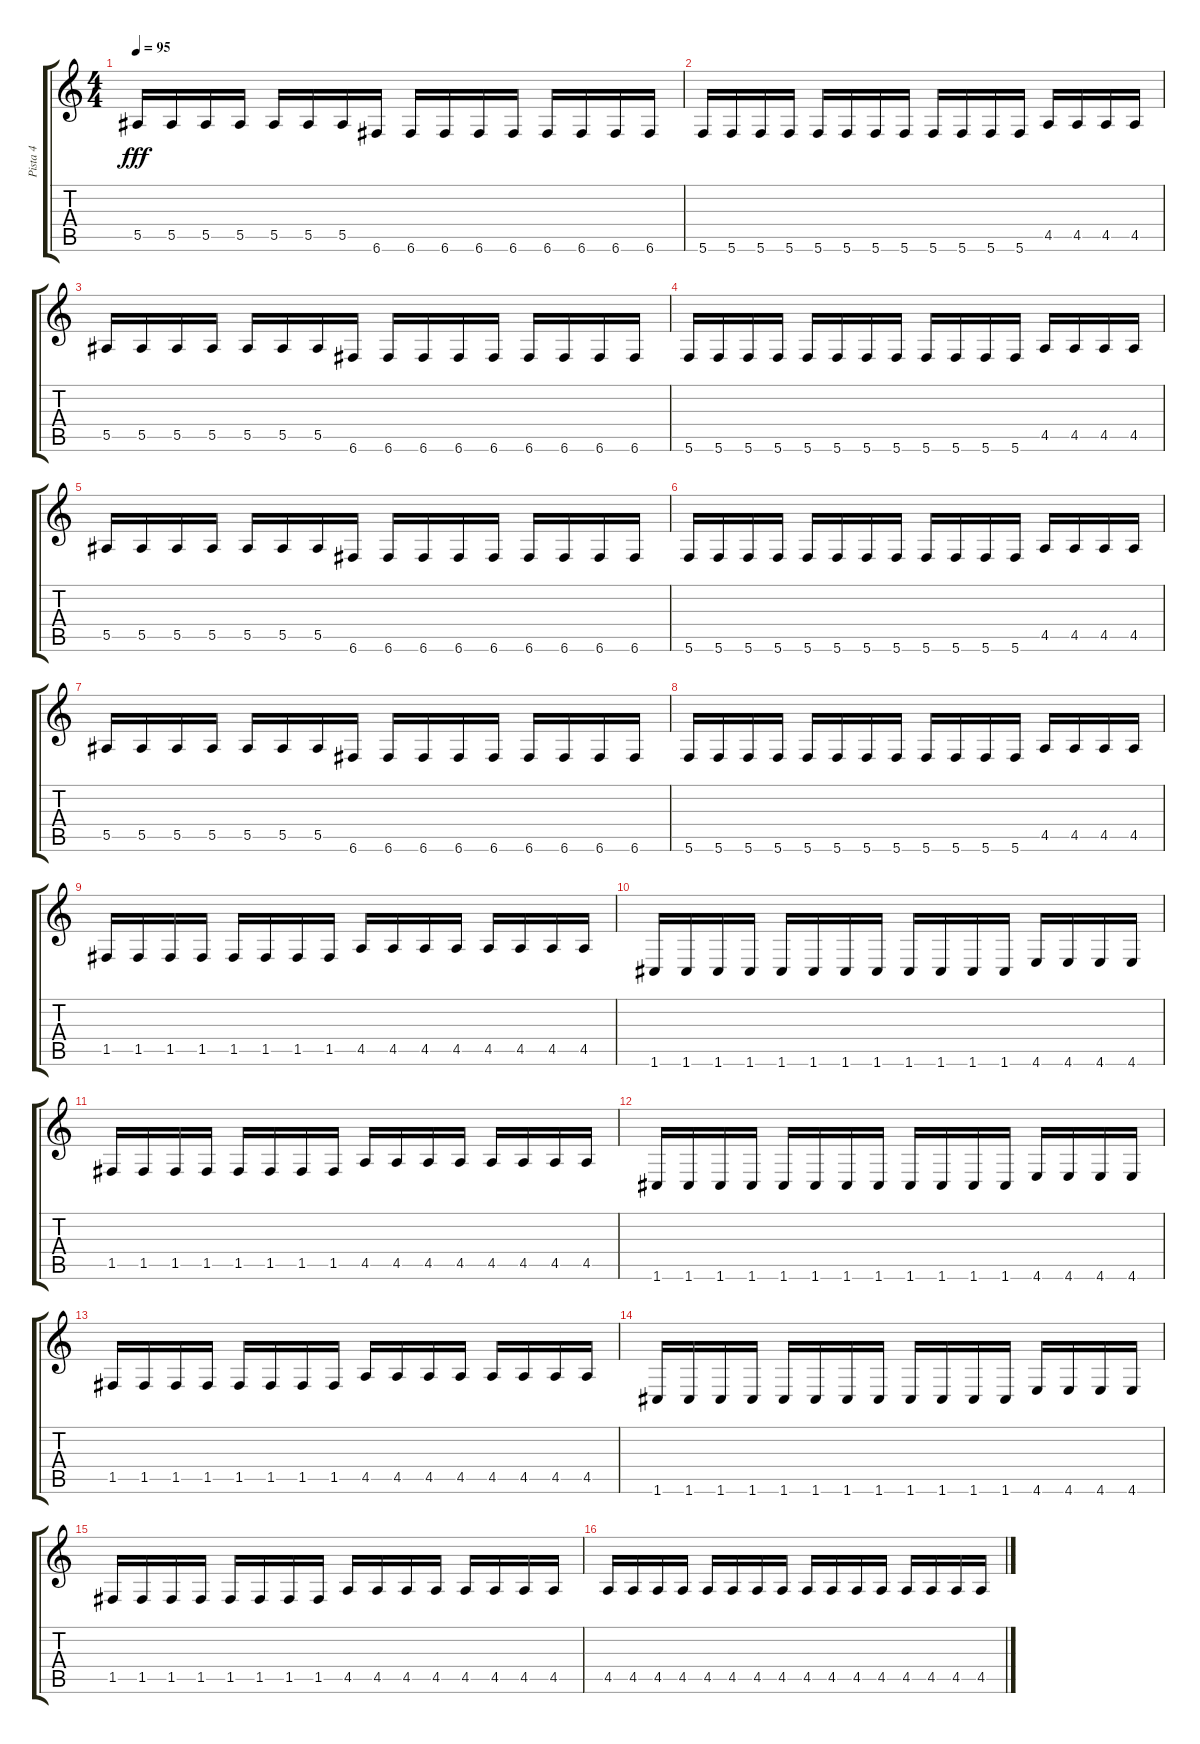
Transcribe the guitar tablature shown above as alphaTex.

\track ("Pista 4" "Pista 4") {instrument electricbassfinger}
\staff {score tabs}
\tuning (C4 G3 Eb3 Bb2 F2 C2) {hide}
\ts (4 4)
\tempo 95
\clef g2
\ks c
5.5.16{dy fff} 5.5.16 5.5.16 5.5.16 5.5.16 5.5.16 5.5.16 6.6.16 6.6.16 6.6.16 6.6.16 6.6.16 6.6.16 6.6.16 6.6.16 6.6.16 |
5.6.16 5.6.16 5.6.16 5.6.16 5.6.16 5.6.16 5.6.16 5.6.16 5.6.16 5.6.16 5.6.16 5.6.16 4.5.16 4.5.16 4.5.16 4.5.16 |
5.5.16 5.5.16 5.5.16 5.5.16 5.5.16 5.5.16 5.5.16 6.6.16 6.6.16 6.6.16 6.6.16 6.6.16 6.6.16 6.6.16 6.6.16 6.6.16 |
5.6.16 5.6.16 5.6.16 5.6.16 5.6.16 5.6.16 5.6.16 5.6.16 5.6.16 5.6.16 5.6.16 5.6.16 4.5.16 4.5.16 4.5.16 4.5.16 |
5.5.16 5.5.16 5.5.16 5.5.16 5.5.16 5.5.16 5.5.16 6.6.16 6.6.16 6.6.16 6.6.16 6.6.16 6.6.16 6.6.16 6.6.16 6.6.16 |
5.6.16 5.6.16 5.6.16 5.6.16 5.6.16 5.6.16 5.6.16 5.6.16 5.6.16 5.6.16 5.6.16 5.6.16 4.5.16 4.5.16 4.5.16 4.5.16 |
5.5.16 5.5.16 5.5.16 5.5.16 5.5.16 5.5.16 5.5.16 6.6.16 6.6.16 6.6.16 6.6.16 6.6.16 6.6.16 6.6.16 6.6.16 6.6.16 |
5.6.16 5.6.16 5.6.16 5.6.16 5.6.16 5.6.16 5.6.16 5.6.16 5.6.16 5.6.16 5.6.16 5.6.16 4.5.16 4.5.16 4.5.16 4.5.16 |
1.5.16 1.5.16 1.5.16 1.5.16 1.5.16 1.5.16 1.5.16 1.5.16 4.5.16 4.5.16 4.5.16 4.5.16 4.5.16 4.5.16 4.5.16 4.5.16 |
1.6.16 1.6.16 1.6.16 1.6.16 1.6.16 1.6.16 1.6.16 1.6.16 1.6.16 1.6.16 1.6.16 1.6.16 4.6.16 4.6.16 4.6.16 4.6.16 |
1.5.16 1.5.16 1.5.16 1.5.16 1.5.16 1.5.16 1.5.16 1.5.16 4.5.16 4.5.16 4.5.16 4.5.16 4.5.16 4.5.16 4.5.16 4.5.16 |
1.6.16 1.6.16 1.6.16 1.6.16 1.6.16 1.6.16 1.6.16 1.6.16 1.6.16 1.6.16 1.6.16 1.6.16 4.6.16 4.6.16 4.6.16 4.6.16 |
1.5.16 1.5.16 1.5.16 1.5.16 1.5.16 1.5.16 1.5.16 1.5.16 4.5.16 4.5.16 4.5.16 4.5.16 4.5.16 4.5.16 4.5.16 4.5.16 |
1.6.16 1.6.16 1.6.16 1.6.16 1.6.16 1.6.16 1.6.16 1.6.16 1.6.16 1.6.16 1.6.16 1.6.16 4.6.16 4.6.16 4.6.16 4.6.16 |
1.5.16 1.5.16 1.5.16 1.5.16 1.5.16 1.5.16 1.5.16 1.5.16 4.5.16 4.5.16 4.5.16 4.5.16 4.5.16 4.5.16 4.5.16 4.5.16 |
4.5.16 4.5.16 4.5.16 4.5.16 4.5.16 4.5.16 4.5.16 4.5.16 4.5.16 4.5.16 4.5.16 4.5.16 4.5.16 4.5.16 4.5.16 4.5.16
